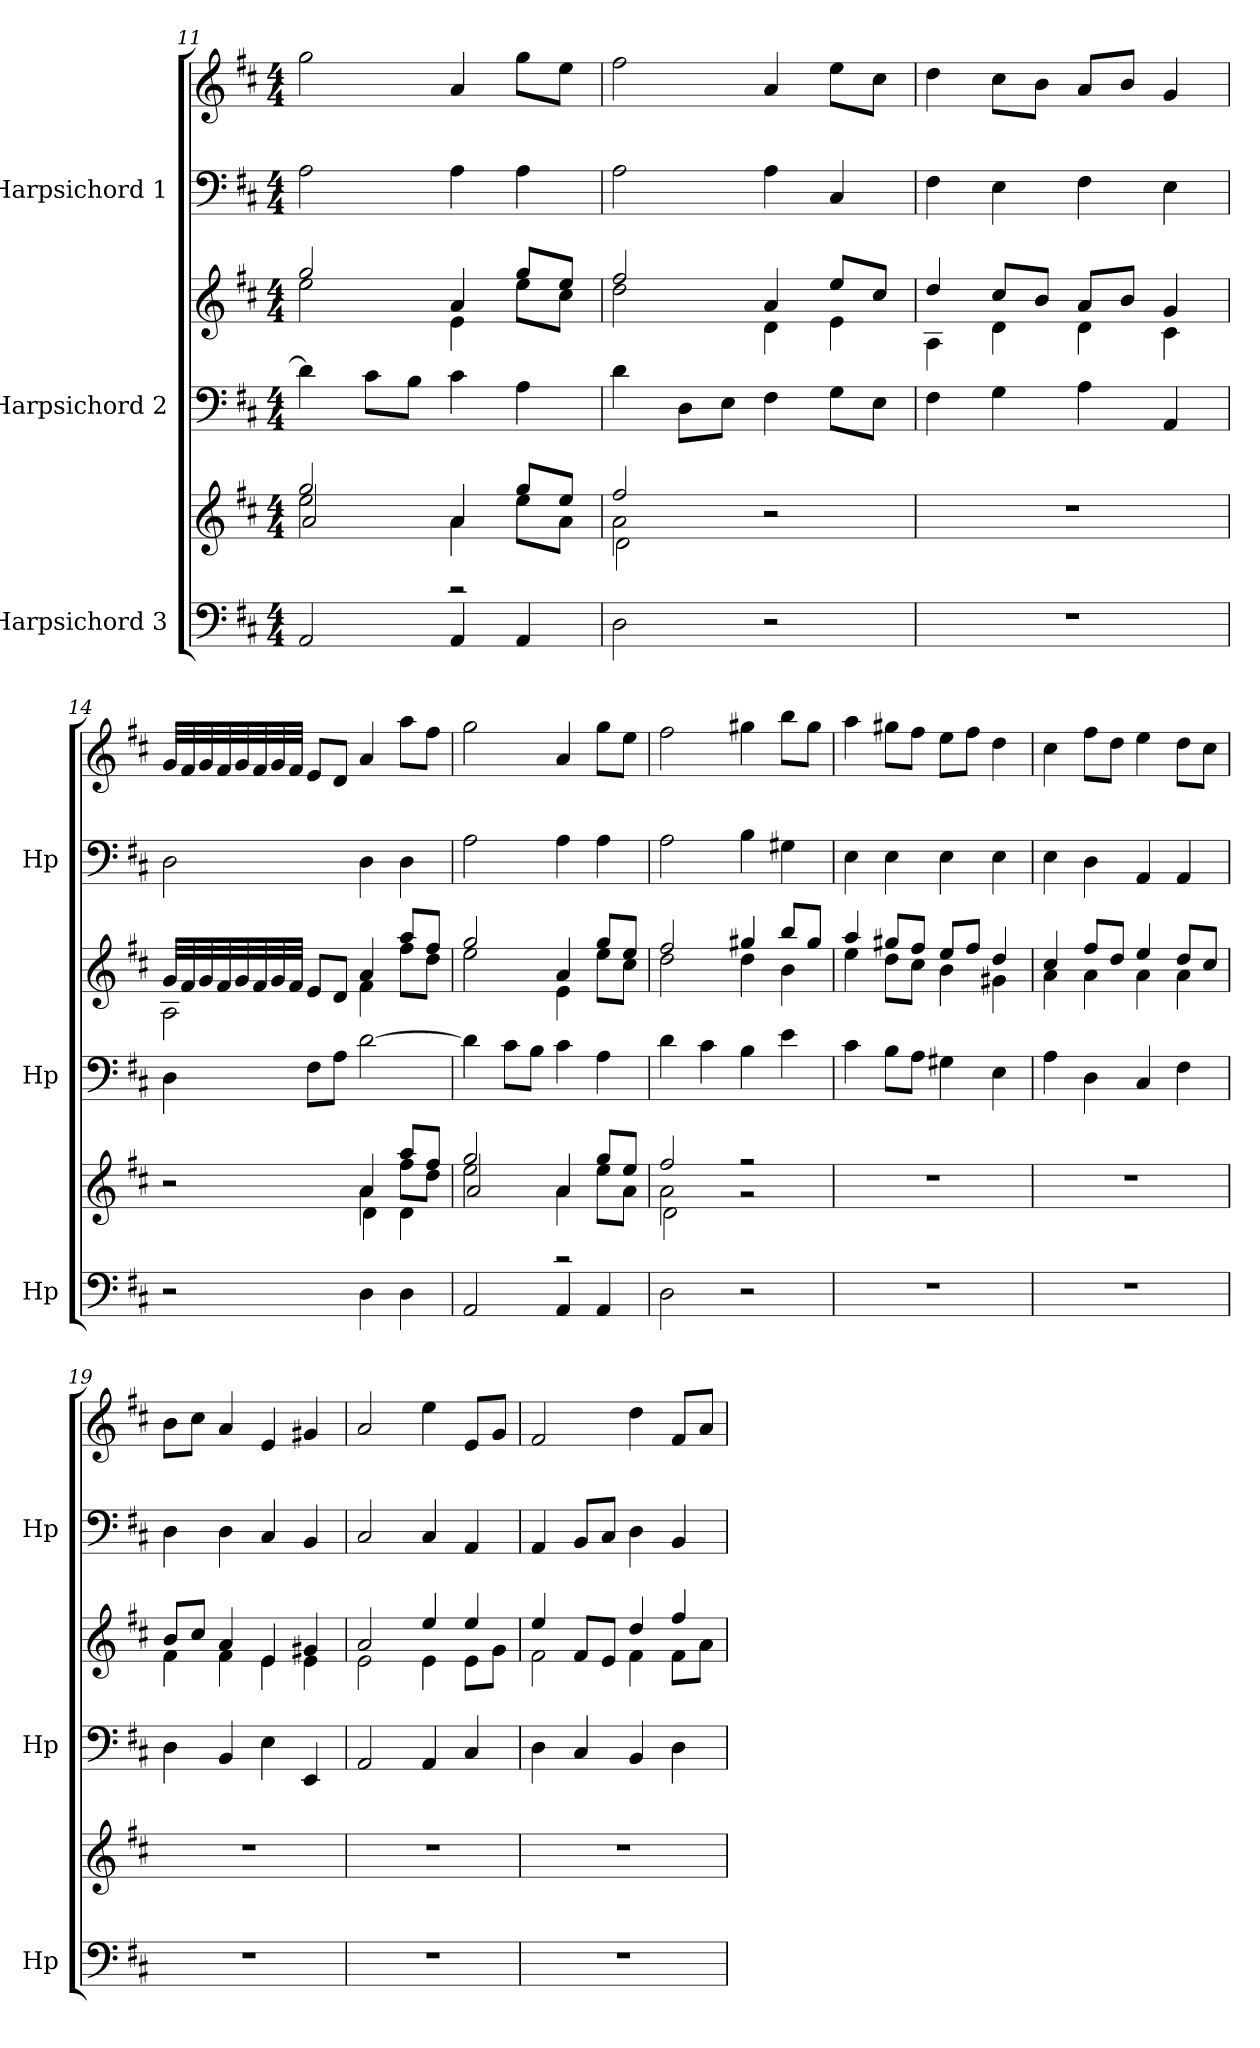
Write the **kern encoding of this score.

**kern	**kern	**kern	**kern	**kern	**kern
*part3	*part3	*part2	*part2	*part1	*part1
*staff6	*staff5	*staff4	*staff3	*staff2	*staff1
*I"Harpsichord 3	*	*I"Harpsichord 2	*	*I"Harpsichord 1	*
*I'Hp	*	*I'Hp	*	*I'Hp	*
*clefF4	*clefG2	*clefF4	*clefG2	*clefF4	*clefG2
*k[f#c#]	*k[f#c#]	*k[f#c#]	*k[f#c#]	*k[f#c#]	*k[f#c#]
*M4/4	*M4/4	*M4/4	*M4/4	*M4/4	*M4/4
=11	=11	=11	=11	=11	=11
*	*^	*	*^	*	*
*	*	*^	*	*	*	*	*
2AA/	2gg/	2ee\	2a/	4d\]	2gg/	2ee\	2A\	2gg\
.	.	.	.	8c#\L	.	.	.	.
.	.	.	.	8B\J	.	.	.	.
4AA/	4a/	4a\	2rBB	4c#\	4a/	4e\	4A\	4a/
4AA/	8gg/L	8ee\L	.	4A\	8gg/L	8ee\L	4A\	8gg\L
.	8ee/J	8a\J	.	.	8ee/J	8cc#\J	.	8ee\J
!!LO:PB:g=z
=12	=12	=12	=12	=12	=12	=12	=12	=12
2D\	2ff#/	2a\	2d\	4d\	2ff#/	2dd\	2A\	2ff#\
.	.	.	.	8D\L	.	.	.	.
.	.	.	.	8E\J	.	.	.	.
2r	2r	2r	2r	4F#\	4a/	4d\	4A\	4a/
.	.	.	.	8G\L	8ee/L	4e\	4C#/	8ee\L
.	.	.	.	8E\J	8cc#/J	.	.	8cc#\J
*	*v	*v	*v	*	*	*	*	*
=13	=13	=13	=13	=13	=13	=13
1r	1r	4F#\	4dd/	4A\	4F#\	4dd\
.	.	4G\	8cc#/L	4d\	4E\	8cc#\L
.	.	.	8b/J	.	.	8b\J
.	.	4A\	8a/L	4d\	4F#\	8a/L
.	.	.	8b/J	.	.	8b/J
.	.	4AA/	4g/	4c#\	4E\	4g/
=14	=14	=14	=14	=14	=14	=14
*	*^	*	*	*	*	*
*	*	*^	*	*	*	*	*
2r	2r	2ryy	2ryy	4D\	32g/LLL	2A\	2D\	32g/LLL
.	.	.	.	.	32f#/	.	.	32f#/
.	.	.	.	.	32g/	.	.	32g/
.	.	.	.	.	32f#/	.	.	32f#/
.	.	.	.	.	32g/	.	.	32g/
.	.	.	.	.	32f#/	.	.	32f#/
.	.	.	.	.	32g/	.	.	32g/
.	.	.	.	.	32f#/JJJ	.	.	32f#/JJJ
.	.	.	.	8F#\L	8e/L	.	.	8e/L
.	.	.	.	8A\J	8d/J	.	.	8d/J
4D\	4a/	4a\	4d\	[2d\	4a/	4f#\	4D\	4a/
4D\	8aa/L	8ff#\L	4d\	.	8aa/L	8ff#\L	4D\	8aa\L
.	8ff#/J	8dd\J	.	.	8ff#/J	8dd\J	.	8ff#\J
=15	=15	=15	=15	=15	=15	=15	=15	=15
2AA/	2gg/	2ee\	2a/	4d\]	2gg/	2ee\	2A\	2gg\
.	.	.	.	8c#\L	.	.	.	.
.	.	.	.	8B\J	.	.	.	.
4AA/	4a/	4a\	2rBB	4c#\	4a/	4e\	4A\	4a/
4AA/	8gg/L	8ee\L	.	4A\	8gg/L	8ee\L	4A\	8gg\L
.	8ee/J	8a\J	.	.	8ee/J	8cc#\J	.	8ee\J
=16	=16	=16	=16	=16	=16	=16	=16	=16
2D\	2ff#/	2a\	2d\	4d\	2ff#/	2dd\	2A\	2ff#\
.	.	.	.	4c#\	.	.	.	.
2r	2r	2r	2ryy	4B\	4gg#X/	4dd\	4B\	4gg#X\
.	.	.	.	4e\	8bb/L	4b\	4G#X\	8bb\L
.	.	.	.	.	8gg#/J	.	.	8gg#\J
*	*v	*v	*v	*	*	*	*	*
=17	=17	=17	=17	=17	=17	=17
1r	1r	4c#\	4aa/	4ee\	4E\	4aa\
.	.	8B\L	8gg#X/L	8dd\L	4E\	8gg#X\L
.	.	8A\J	8ff#/J	8cc#\J	.	8ff#\J
.	.	4G#X\	8ee/L	4b\	4E\	8ee\L
.	.	.	8ff#/J	.	.	8ff#\J
.	.	4E\	4dd/	4g#X\	4E\	4dd\
!!LO:LB:g=z
=18	=18	=18	=18	=18	=18	=18
1r	1r	4A\	4cc#/	4a\	4E\	4cc#\
.	.	4D\	8ff#/L	4a\	4D\	8ff#\L
.	.	.	8dd/J	.	.	8dd\J
.	.	4C#/	4ee/	4a\	4AA/	4ee\
.	.	4F#\	8dd/L	4a\	4AA/	8dd\L
.	.	.	8cc#/J	.	.	8cc#\J
=19	=19	=19	=19	=19	=19	=19
1r	1r	4D\	8b/L	4f#\	4D\	8b\L
.	.	.	8cc#/J	.	.	8cc#\J
.	.	4BB/	4a/	4f#\	4D\	4a/
.	.	4E\	4e/	4e\	4C#/	4e/
.	.	4EE/	4g#X/	4e\	4BB/	4g#X/
=20	=20	=20	=20	=20	=20	=20
1r	1r	2AA/	2a/	2e\	2C#/	2a/
.	.	4AA/	4ee/	4e\	4C#/	4ee\
.	.	4C#/	4ee/	8e\L	4AA/	8e/L
.	.	.	.	8g\J	.	8g/J
=21	=21	=21	=21	=21	=21	=21
1r	1r	4D\	4ee/	2f#\	4AA/	2f#/
.	.	4C#/	8f#/L	.	8BB/L	.
.	.	.	8e/J	.	8C#/J	.
.	.	4BB/	4dd/	4f#\	4D\	4dd\
.	.	4D\	4ff#/	8f#\L	4BB/	8f#/L
.	.	.	.	8a\J	.	8a/J
*	*	*	*v	*v	*	*
=	=	=	=	=	=
*-	*-	*-	*-	*-	*-
